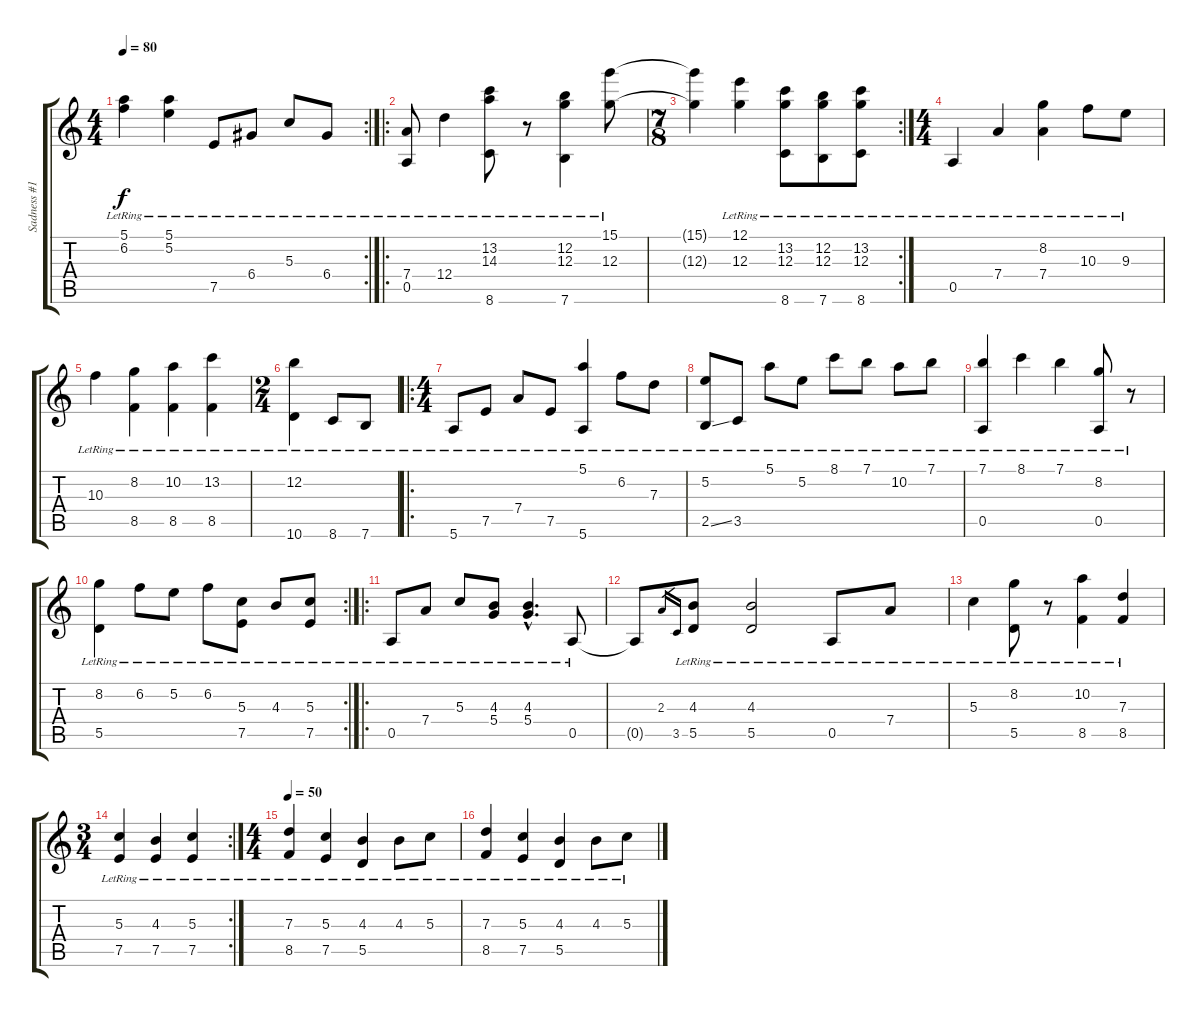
\track ("Sadness #1" "Sadness #1") {instrument acousticguitarnylon}
\staff {score tabs}
\tuning (E4 B3 G3 D3 A2 E2) {hide}
\rc 2
\ts (4 4)
\tempo 80
\clef g2
\ks c
(5.1 6.2{lr}).4{dy f} (5.1 5.2{lr}).4 7.5{lr}.8 6.4{lr}.8 5.3{lr}.8 6.4{lr}.8 |
\ro
(7.4{lr} 0.5{lr}).8 12.4{lr}.4 (13.2{lr} 14.3{lr} 8.6).8 r.8 (12.2{lr} 12.3{lr} 7.6).4 (15.1{lr} 12.3{lr}).8 |
\rc 2
\ts (7 8)
(15.1{t} 12.3{t}).4 (12.1{lr} 12.3{lr}).4 (13.2{lr} 12.3{lr} 8.6{lr}).8 (12.2{lr} 12.3{lr} 7.6{lr}).8 (13.2{lr} 12.3{lr} 8.6{lr}).8 |
\ts (4 4)
0.5{lr}.4 7.4{lr}.4 (8.2{lr} 7.4{lr}).4 10.3{lr}.8 9.3{lr}.8 |
10.3{lr}.4 (8.2{lr} 8.5{lr}).4 (10.2{lr} 8.5{lr}).4 (13.2{lr} 8.5{lr}).4 |
\ts (2 4)
(12.2{lr} 10.6{lr}).4 8.6{lr}.8 7.6{lr}.8 |
\ro
\ts (4 4)
5.6{lr}.8 7.5{lr}.8 7.4{lr}.8 7.5{lr}.8 (5.1{lr} 5.6{lr}).4 6.2{lr}.8 7.3{lr}.8 |
(5.2{lr} 2.5{ss}).8 3.5{lr}.8 5.1{lr}.8 5.2{lr}.8 8.1{lr}.8 7.1{lr}.8 10.2{lr}.8 7.1{lr}.8 |
(7.1{lr} 0.5{lr}).4 8.1{lr}.4 7.1{lr}.4 (8.2{lr} 0.5{lr}).8 r.8 |
\rc 2
(8.2{lr} 5.5{lr}).4 6.2{lr}.8 5.2{lr}.8 6.2{lr}.8 (5.3{lr} 7.5{lr}).8 4.3{lr}.8 (5.3{lr} 7.5{lr}).8 |
\ro
0.5{lr}.8 7.4{lr}.8 5.3{lr}.8 (4.3{lr} 5.4{lr}).8 (4.3{hac lr} 5.4{hac lr}).4{d} 0.5{lr}.8 |
0.5{t}.8 2.3.16{gr} 3.5.16{gr} (4.3{lr} 5.5{lr}).8 (4.3{lr} 5.5{lr}).2 0.5{lr}.8 7.4{lr}.8 |
5.3{lr}.4 (8.2{lr} 5.5{lr}).8 r.8 (10.2{lr} 8.5{lr}).4 (7.3{lr} 8.5{lr}).4 |
\rc 2
\ts (3 4)
(5.3{lr} 7.5{lr}).4 (4.3{lr} 7.5{lr}).4 (5.3{lr} 7.5{lr}).4 |
\ts (4 4)
\tempo 50
(7.3{lr} 8.5{lr}).4 (5.3{lr} 7.5{lr}).4 (4.3{lr} 5.5{lr}).4 4.3{lr}.8 5.3{lr}.8 |
(7.3{lr} 8.5{lr}).4 (5.3{lr} 7.5{lr}).4 (4.3{lr} 5.5{lr}).4 4.3{lr}.8 5.3{lr}.8
